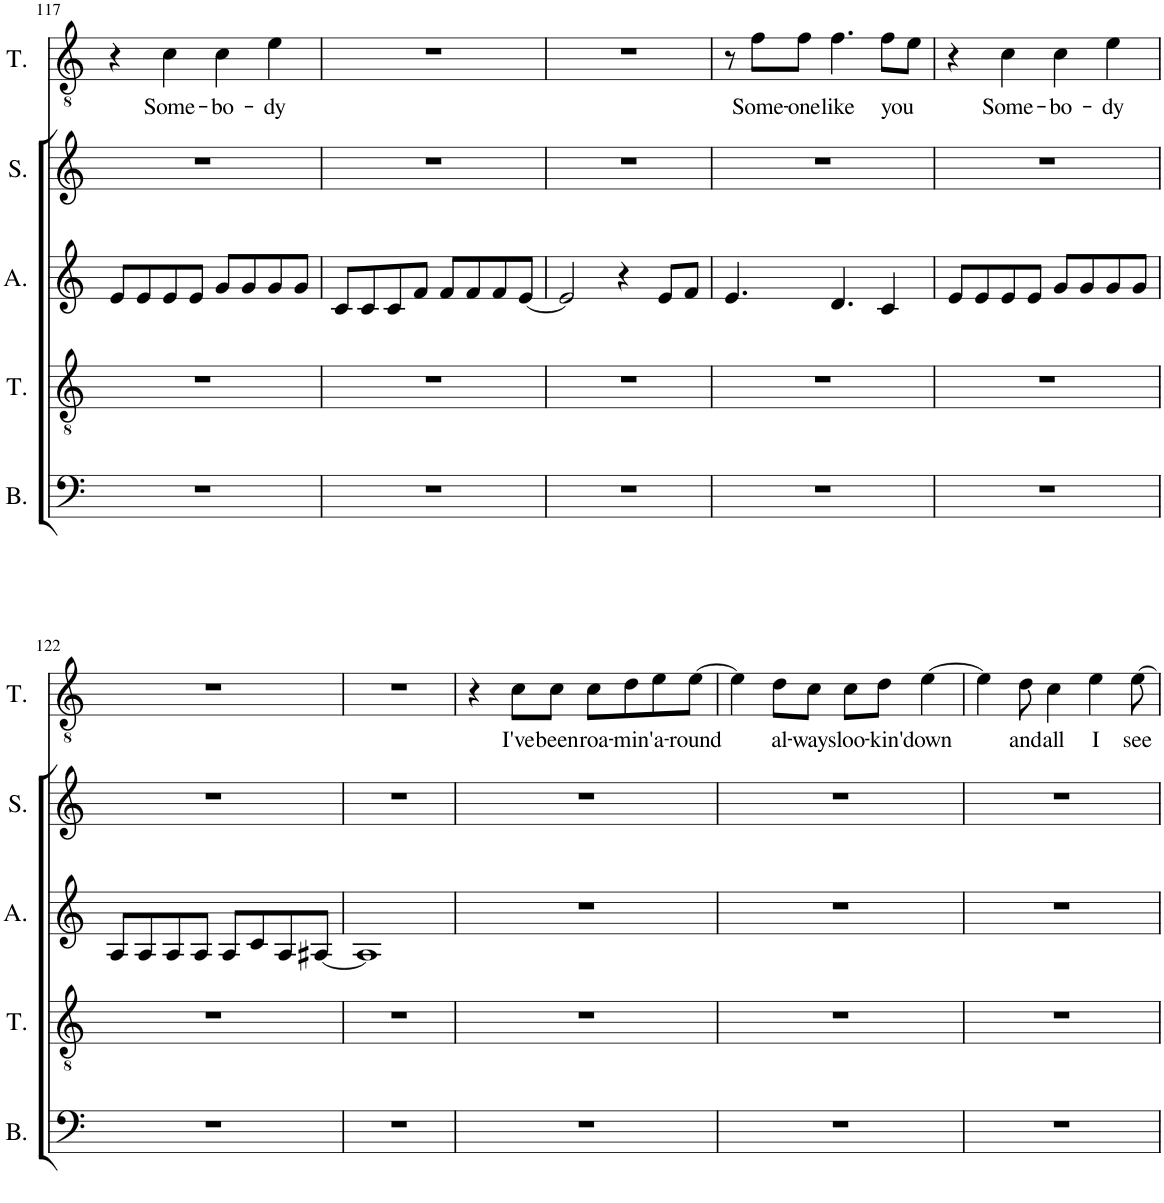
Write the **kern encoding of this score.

**kern	**kern	**kern	**kern	**kern	**text
*part5	*part4	*part3	*part2	*part1	*part1
*staff5	*staff4	*staff3	*staff2	*staff1	*staff1
*I"Bass	*I"Tenor	*I"Alto	*I"Soprano	*I"Tenor	*
*I'B.	*I'T.	*I'A.	*I'S.	*I'T.	*
!!LO:PB:g=z
*clefF4	*clefGv2	*clefG2	*clefG2	*clefGv2	*
*k[]	*k[]	*k[]	*k[]	*k[]	*
*M4/4	*M4/4	*M4/4	*M4/4	*M4/4	*
=117	=117	=117	=117	=117	=117
1r	1r	8e/L	1r	4r	.
.	.	8e/	.	.	.
!	!	!	!	!	!LO:LY:b
.	.	8e/	.	4c\	Some-
.	.	8e/J	.	.	.
!	!	!	!	!	!LO:LY:b
.	.	8g/L	.	4c\	-bo-
.	.	8g/	.	.	.
!	!	!	!	!	!LO:LY:b
.	.	8g/	.	4e\	-dy
.	.	8g/J	.	.	.
=118	=118	=118	=118	=118	=118
1r	1r	8c/L	1r	1r	.
.	.	8c/	.	.	.
.	.	8c/	.	.	.
.	.	8f/J	.	.	.
.	.	8f/L	.	.	.
.	.	8f/	.	.	.
.	.	8f/	.	.	.
.	.	[8e/J	.	.	.
=119	=119	=119	=119	=119	=119
1r	1r	2e/]	1r	1r	.
.	.	4r	.	.	.
.	.	8e/L	.	.	.
.	.	8f/J	.	.	.
=120	=120	=120	=120	=120	=120
1r	1r	4.e/	1r	8r	.
!	!	!	!	!	!LO:LY:b
.	.	.	.	8f\L	Some-
!	!	!	!	!	!LO:LY:b
.	.	.	.	8f\J	-one
!	!	!	!	!	!LO:LY:b
.	.	4.d/	.	4.f\	like
!	!	!	!	!	!LO:LY:b
.	.	4c/	.	8f\L	you
.	.	.	.	8e\J	.
=121	=121	=121	=121	=121	=121
1r	1r	8e/L	1r	4r	.
.	.	8e/	.	.	.
!	!	!	!	!	!LO:LY:b
.	.	8e/	.	4c\	Some-
.	.	8e/J	.	.	.
!	!	!	!	!	!LO:LY:b
.	.	8g/L	.	4c\	-bo-
.	.	8g/	.	.	.
!	!	!	!	!	!LO:LY:b
.	.	8g/	.	4e\	-dy
.	.	8g/J	.	.	.
!!LO:LB:g=z
=122	=122	=122	=122	=122	=122
1r	1r	8A/L	1r	1r	.
.	.	8A/	.	.	.
.	.	8A/	.	.	.
.	.	8A/J	.	.	.
.	.	8A/L	.	.	.
.	.	8c/	.	.	.
.	.	8A/	.	.	.
.	.	[8A#X/J	.	.	.
=123	=123	=123	=123	=123	=123
1r	1r	1A#]	1r	1r	.
=124	=124	=124	=124	=124	=124
1r	1r	1r	1r	4r	.
!	!	!	!	!	!LO:LY:b
.	.	.	.	8c\L	I've
!	!	!	!	!	!LO:LY:b
.	.	.	.	8c\J	been
!	!	!	!	!	!LO:LY:b
.	.	.	.	8c\L	roa-
!	!	!	!	!	!LO:LY:b
.	.	.	.	8d\	-min'
!	!	!	!	!	!LO:LY:b
.	.	.	.	8e\	a-
!	!	!	!	!	!LO:LY:b
.	.	.	.	[8e\J	-round
=125	=125	=125	=125	=125	=125
1r	1r	1r	1r	4e\]	.
!	!	!	!	!	!LO:LY:b
.	.	.	.	8d\L	al-
!	!	!	!	!	!LO:LY:b
.	.	.	.	8c\J	-ways
!	!	!	!	!	!LO:LY:b
.	.	.	.	8c\L	loo-
!	!	!	!	!	!LO:LY:b
.	.	.	.	8d\J	-kin'
!	!	!	!	!	!LO:LY:b
.	.	.	.	[4e\	down
=126	=126	=126	=126	=126	=126
1r	1r	1r	1r	4e\]	.
!	!	!	!	!	!LO:LY:b
.	.	.	.	8d\	and
!	!	!	!	!	!LO:LY:b
.	.	.	.	4c\	all
!	!	!	!	!	!LO:LY:b
.	.	.	.	4e\	I
!	!	!	!	!	!LO:LY:b
.	.	.	.	[8e\	see
=	=	=	=	=	=
*-	*-	*-	*-	*-	*-
